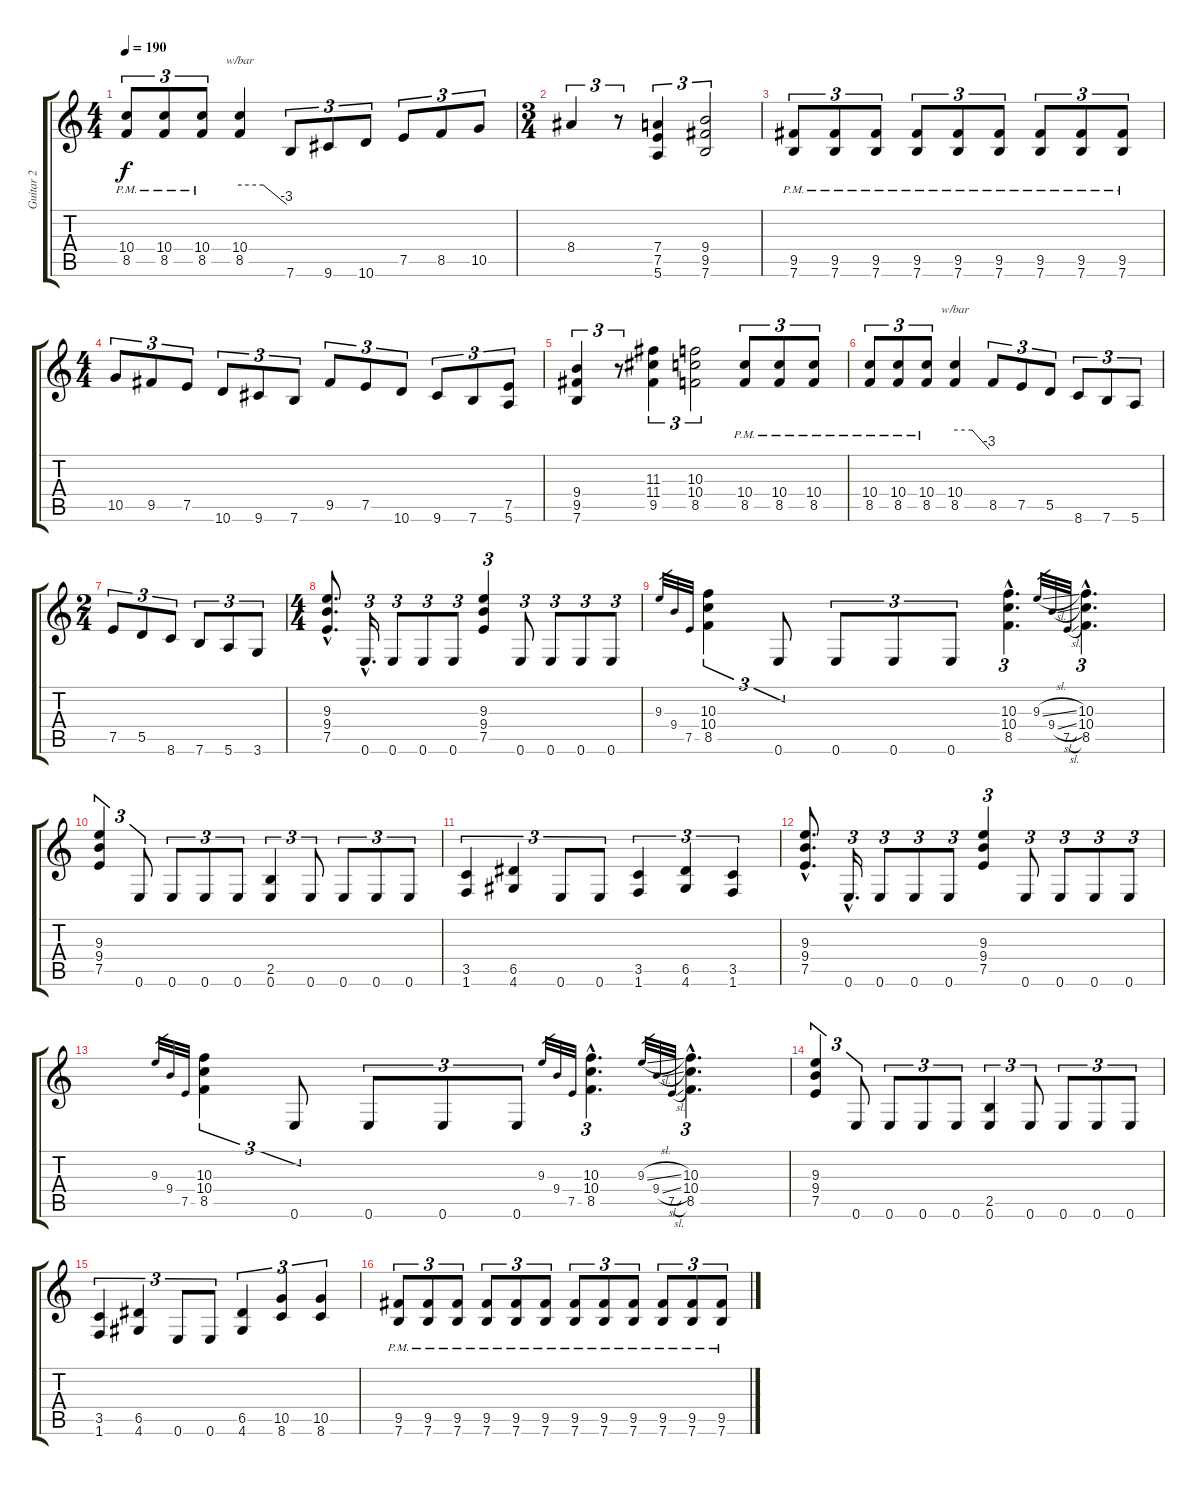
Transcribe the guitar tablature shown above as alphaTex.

\track ("Guitar 2" "Guitar 2") {instrument distortionguitar}
\staff {score tabs}
\tuning (E4 B3 G3 D3 A2 E2) {hide}
\ts (4 4)
\tempo 190
\clef g2
\ks c
(10.4{pm} 8.5).8{tu (3 2) dy f} (10.4{pm} 8.5).8{tu (3 2)} (10.4{pm} 8.5).8{tu (3 2)} (10.4 8.5).4{tbe (custom default 0 0 30 0 60 -12)} 7.6.8{tu (3 2)} 9.6.8{tu (3 2)} 10.6.8{tu (3 2)} 7.5.8{tu (3 2)} 8.5.8{tu (3 2)} 10.5.8{tu (3 2)} |
\ts (3 4)
8.4.4{tu (3 2)} r.8{tu (3 2)} (7.4 7.5 5.6).4{tu (3 2)} (9.4 9.5 7.6).2{tu (3 2)} |
(9.5{pm} 7.6).8{tu (3 2)} (9.5{pm} 7.6).8{tu (3 2)} (9.5{pm} 7.6).8{tu (3 2)} (9.5{pm} 7.6).8{tu (3 2)} (9.5{pm} 7.6).8{tu (3 2)} (9.5{pm} 7.6).8{tu (3 2)} (9.5{pm} 7.6).8{tu (3 2)} (9.5{pm} 7.6).8{tu (3 2)} (9.5{pm} 7.6).8{tu (3 2)} |
\ts (4 4)
10.5.8{tu (3 2)} 9.5.8{tu (3 2)} 7.5.8{tu (3 2)} 10.6.8{tu (3 2)} 9.6.8{tu (3 2)} 7.6.8{tu (3 2)} 9.5.8{tu (3 2)} 7.5.8{tu (3 2)} 10.6.8{tu (3 2)} 9.6.8{tu (3 2)} 7.6.8{tu (3 2)} (7.5 5.6).8{tu (3 2)} |
(9.4 9.5 7.6).4{tu (3 2)} r.8{tu (3 2)} (11.3 11.4 9.5).4{tu (3 2)} (10.3 10.4 8.5).2{tu (3 2)} (10.4{pm} 8.5).8{tu (3 2)} (10.4{pm} 8.5).8{tu (3 2)} (10.4{pm} 8.5).8{tu (3 2)} |
(10.4{pm} 8.5).8{tu (3 2)} (10.4{pm} 8.5).8{tu (3 2)} (10.4{pm} 8.5).8{tu (3 2)} (10.4 8.5).4{tbe (custom default 0 0 30 0 60 -12)} 8.5.8{tu (3 2)} 7.5.8{tu (3 2)} 5.5.8{tu (3 2)} 8.6.8{tu (3 2)} 7.6.8{tu (3 2)} 5.6.8{tu (3 2)} |
\ts (2 4)
7.5.8{tu (3 2)} 5.5.8{tu (3 2)} 8.6.8{tu (3 2)} 7.6.8{tu (3 2)} 5.6.8{tu (3 2)} 3.6.8{tu (3 2)} |
\ts (4 4)
(9.3{hac} 9.4{hac} 7.5{hac}).8{d} 0.6{hac}.16{d tu (3 2)} 0.6.8{tu (3 2)} 0.6.8{tu (3 2)} 0.6.8{tu (3 2)} (9.3 9.4 7.5).4{tu (3 2)} 0.6.8{tu (3 2)} 0.6.8{tu (3 2)} 0.6.8{tu (3 2)} 0.6.8{tu (3 2)} |
9.3.32{gr} 9.4.32{gr} 7.5.32{gr} (10.3 10.4 8.5).4{tu (3 2)} 0.6.8{tu (3 2)} 0.6.8{tu (3 2)} 0.6.8{tu (3 2)} 0.6.8{tu (3 2)} (10.3{hac} 10.4{hac} 8.5{hac}).4{d tu (3 2)} 9.3{sl}.32{gr} 9.4{sl}.32{gr} 7.5{sl}.32{gr} (10.3{hac} 10.4{hac} 8.5{hac}).4{d tu (3 2)} |
(9.3 9.4 7.5).4{tu (3 2)} 0.6.8{tu (3 2)} 0.6.8{tu (3 2)} 0.6.8{tu (3 2)} 0.6.8{tu (3 2)} (2.5 0.6).4{tu (3 2)} 0.6.8{tu (3 2)} 0.6.8{tu (3 2)} 0.6.8{tu (3 2)} 0.6.8{tu (3 2)} |
(3.5 1.6).4{tu (3 2)} (6.5 4.6).4{tu (3 2)} 0.6.8{tu (3 2)} 0.6.8{tu (3 2)} (3.5 1.6).4{tu (3 2)} (6.5 4.6).4{tu (3 2)} (3.5 1.6).4{tu (3 2)} |
(9.3{hac} 9.4{hac} 7.5{hac}).8{d} 0.6{hac}.16{d tu (3 2)} 0.6.8{tu (3 2)} 0.6.8{tu (3 2)} 0.6.8{tu (3 2)} (9.3 9.4 7.5).4{tu (3 2)} 0.6.8{tu (3 2)} 0.6.8{tu (3 2)} 0.6.8{tu (3 2)} 0.6.8{tu (3 2)} |
9.3.32{gr} 9.4.32{gr} 7.5.32{gr} (10.3 10.4 8.5).4{tu (3 2)} 0.6.8{tu (3 2)} 0.6.8{tu (3 2)} 0.6.8{tu (3 2)} 0.6.8{tu (3 2)} 9.3.32{gr} 9.4.32{gr} 7.5.32{gr} (10.3{hac} 10.4{hac} 8.5{hac}).4{d tu (3 2)} 9.3{sl}.32{gr} 9.4{sl}.32{gr} 7.5{sl}.32{gr} (10.3{hac} 10.4{hac} 8.5{hac}).4{d tu (3 2)} |
(9.3 9.4 7.5).4{tu (3 2)} 0.6.8{tu (3 2)} 0.6.8{tu (3 2)} 0.6.8{tu (3 2)} 0.6.8{tu (3 2)} (2.5 0.6).4{tu (3 2)} 0.6.8{tu (3 2)} 0.6.8{tu (3 2)} 0.6.8{tu (3 2)} 0.6.8{tu (3 2)} |
(3.5 1.6).4{tu (3 2)} (6.5 4.6).4{tu (3 2)} 0.6.8{tu (3 2)} 0.6.8{tu (3 2)} (6.5 4.6).4{tu (3 2)} (10.5 8.6).4{tu (3 2)} (10.5 8.6).4{tu (3 2)} |
(9.5{pm} 7.6).8{tu (3 2)} (9.5{pm} 7.6).8{tu (3 2)} (9.5{pm} 7.6).8{tu (3 2)} (9.5{pm} 7.6).8{tu (3 2)} (9.5{pm} 7.6).8{tu (3 2)} (9.5{pm} 7.6).8{tu (3 2)} (9.5{pm} 7.6).8{tu (3 2)} (9.5{pm} 7.6).8{tu (3 2)} (9.5{pm} 7.6).8{tu (3 2)} (9.5{pm} 7.6).8{tu (3 2)} (9.5{pm} 7.6).8{tu (3 2)} (9.5{pm} 7.6).8{tu (3 2)}
